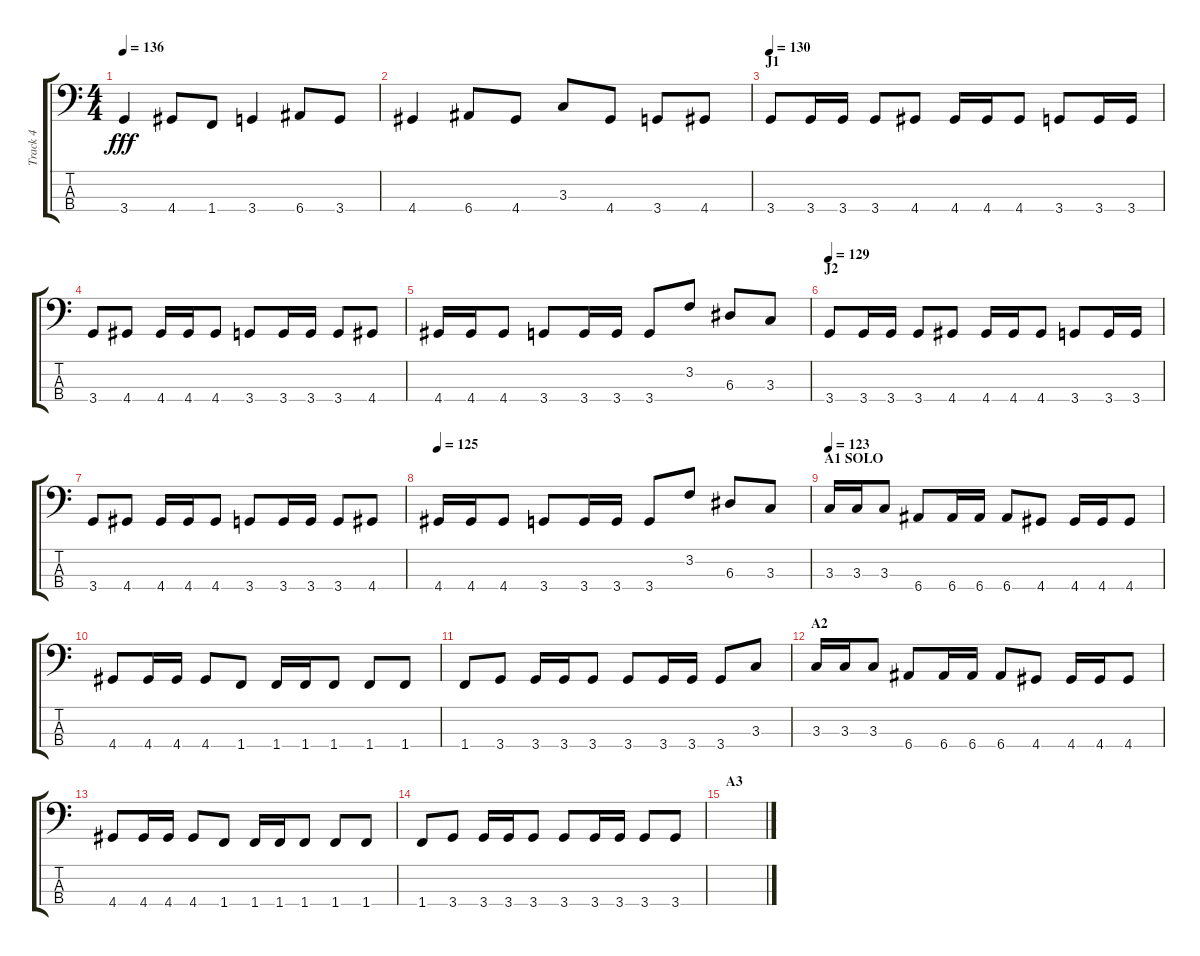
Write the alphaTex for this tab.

\track ("Track 4" "Track 4") {instrument acousticbass}
\staff {score tabs}
\tuning (G2 D2 A1 E1) {hide}
\ts (4 4)
\tempo 136
\clef f4
\ks c
3.4.4{dy fff} 4.4.8 1.4.8 3.4.4 6.4.8 3.4.8 |
4.4.4 6.4.8 4.4.8 3.3.8 4.4.8 3.4.8 4.4.8 |
\section ("" "J1")
\tempo 130
3.4.8 3.4.16 3.4.16 3.4.8 4.4.8 4.4.16 4.4.16 4.4.8 3.4.8 3.4.16 3.4.16 |
3.4.8 4.4.8 4.4.16 4.4.16 4.4.8 3.4.8 3.4.16 3.4.16 3.4.8 4.4.8 |
4.4.16 4.4.16 4.4.8 3.4.8 3.4.16 3.4.16 3.4.8 3.2.8 6.3.8 3.3.8 |
\section ("" "J2")
\tempo 129
3.4.8 3.4.16 3.4.16 3.4.8 4.4.8 4.4.16 4.4.16 4.4.8 3.4.8 3.4.16 3.4.16 |
3.4.8 4.4.8 4.4.16 4.4.16 4.4.8 3.4.8 3.4.16 3.4.16 3.4.8 4.4.8 |
\tempo 125
4.4.16 4.4.16 4.4.8 3.4.8 3.4.16 3.4.16 3.4.8 3.2.8 6.3.8 3.3.8 |
\section ("" "A1 SOLO")
\tempo 123
3.3.16 3.3.16 3.3.8 6.4.8 6.4.16 6.4.16 6.4.8 4.4.8 4.4.16 4.4.16 4.4.8 |
4.4.8 4.4.16 4.4.16 4.4.8 1.4.8 1.4.16 1.4.16 1.4.8 1.4.8 1.4.8 |
1.4.8 3.4.8 3.4.16 3.4.16 3.4.8 3.4.8 3.4.16 3.4.16 3.4.8 3.3.8 |
\section ("" "A2")
3.3.16 3.3.16 3.3.8 6.4.8 6.4.16 6.4.16 6.4.8 4.4.8 4.4.16 4.4.16 4.4.8 |
4.4.8 4.4.16 4.4.16 4.4.8 1.4.8 1.4.16 1.4.16 1.4.8 1.4.8 1.4.8 |
1.4.8 3.4.8 3.4.16 3.4.16 3.4.8 3.4.8 3.4.16 3.4.16 3.4.8 3.4.8 |
\section ("" "A3")
